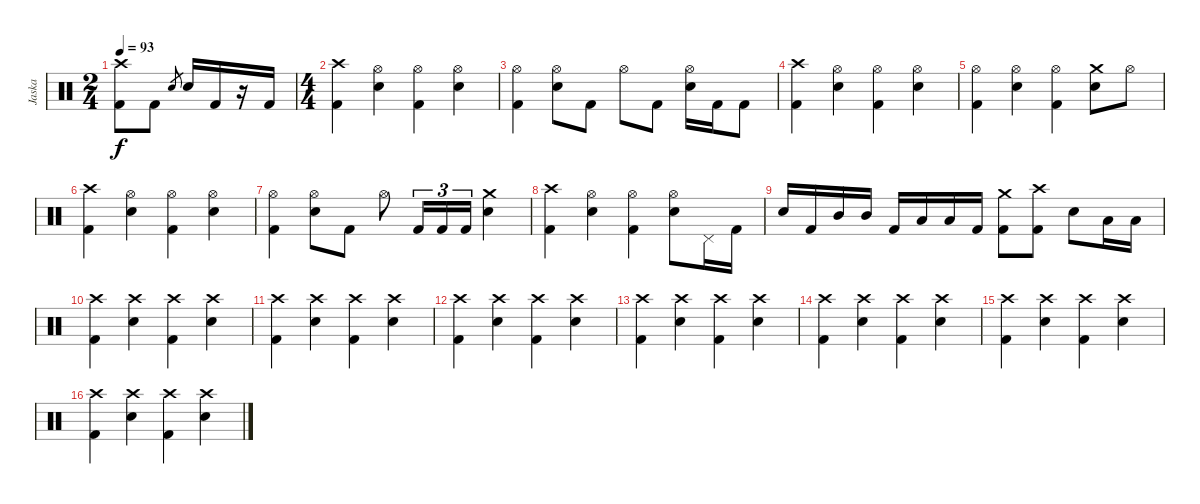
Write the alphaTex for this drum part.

\track ("Jaska" "Jaska") {instrument percussion}
\staff {score}
\articulation defaults
\ts (2 4)
\tempo 93
\clef neutral
\ks c
("Crash high (hit)" "Kick (hit) 2").8{dy f} "Kick (hit) 2".8 "Electric Snare (hit)".8{gr} "Electric Snare (hit)".16 "Kick (hit) 2".16 r.16 "Kick (hit) 2".16 |
\ts (4 4)
("Crash high (hit)" "Kick (hit) 2").4 ("Hi-Hat (open)" "Electric Snare (hit)").4 ("Hi-Hat (open)" "Kick (hit) 2").4 ("Hi-Hat (open)" "Electric Snare (hit)").4 |
("Hi-Hat (open)" "Kick (hit) 2").4 ("Hi-Hat (open)" "Electric Snare (hit)").8 "Kick (hit) 2".8 "Hi-Hat (open)".8 "Kick (hit) 2".8 ("Hi-Hat (open)" "Electric Snare (hit)").16 "Kick (hit) 2".16 "Kick (hit) 2".8 |
("Crash high (hit)" "Kick (hit) 2").4 ("Hi-Hat (open)" "Electric Snare (hit)").4 ("Hi-Hat (open)" "Kick (hit) 2").4 ("Hi-Hat (open)" "Electric Snare (hit)").4 |
("Hi-Hat (open)" "Kick (hit) 2").4 ("Hi-Hat (open)" "Electric Snare (hit)").4 ("Hi-Hat (open)" "Kick (hit) 2").4 ("Crash medium (hit)" "Electric Snare (hit)").8 "Hi-Hat (open)".8 |
("Crash high (hit)" "Kick (hit) 2").4 ("Hi-Hat (open)" "Electric Snare (hit)").4 ("Hi-Hat (open)" "Kick (hit) 2").4 ("Hi-Hat (open)" "Electric Snare (hit)").4 |
("Hi-Hat (open)" "Kick (hit) 2").4 ("Hi-Hat (open)" "Electric Snare (hit)").8 "Kick (hit) 2".8 "Hi-Hat (open)".8 "Kick (hit) 2".16{tu (3 2)} "Kick (hit) 2".16{tu (3 2)} "Kick (hit) 2".16{tu (3 2)} ("Crash medium (hit)" "Electric Snare (hit)").4 |
("Crash high (hit)" "Kick (hit) 2").4 ("Hi-Hat (open)" "Electric Snare (hit)").4 ("Hi-Hat (open)" "Kick (hit) 2").4 ("Hi-Hat (open)" "Electric Snare (hit)").8 "Pedal Hi-Hat (hit)".16 "Kick (hit) 2".16 |
"Electric Snare (hit)".16 "Kick (hit) 2".16 "Mid Tom (hit)".16 "Mid Tom (hit)".16 "Kick (hit) 2".16 "Low Tom (hit)".16 "Low Tom (hit)".16 "Kick (hit) 2".16 ("Crash medium (hit)" "Kick (hit) 2").8 ("Crash high (hit)" "Kick (hit) 2").8 "Electric Snare (hit)".8 "Low Tom (hit)".16 "Low Tom (hit)".16 |
("Crash high (hit)" "Kick (hit) 2").4 ("Crash high (hit)" "Electric Snare (hit)").4 ("Crash high (hit)" "Kick (hit) 2").4 ("Crash high (hit)" "Electric Snare (hit)").4 |
("Crash high (hit)" "Kick (hit) 2").4 ("Crash high (hit)" "Electric Snare (hit)").4 ("Crash high (hit)" "Kick (hit) 2").4 ("Crash high (hit)" "Electric Snare (hit)").4 |
("Crash high (hit)" "Kick (hit) 2").4 ("Crash high (hit)" "Electric Snare (hit)").4 ("Crash high (hit)" "Kick (hit) 2").4 ("Crash high (hit)" "Electric Snare (hit)").4 |
("Crash high (hit)" "Kick (hit) 2").4 ("Crash high (hit)" "Electric Snare (hit)").4 ("Crash high (hit)" "Kick (hit) 2").4 ("Crash high (hit)" "Electric Snare (hit)").4 |
("Crash high (hit)" "Kick (hit) 2").4 ("Crash high (hit)" "Electric Snare (hit)").4 ("Crash high (hit)" "Kick (hit) 2").4 ("Crash high (hit)" "Electric Snare (hit)").4 |
("Crash high (hit)" "Kick (hit) 2").4 ("Crash high (hit)" "Electric Snare (hit)").4 ("Crash high (hit)" "Kick (hit) 2").4 ("Crash high (hit)" "Electric Snare (hit)").4 |
("Crash high (hit)" "Kick (hit) 2").4 ("Crash high (hit)" "Electric Snare (hit)").4 ("Crash high (hit)" "Kick (hit) 2").4 ("Crash high (hit)" "Electric Snare (hit)").4
